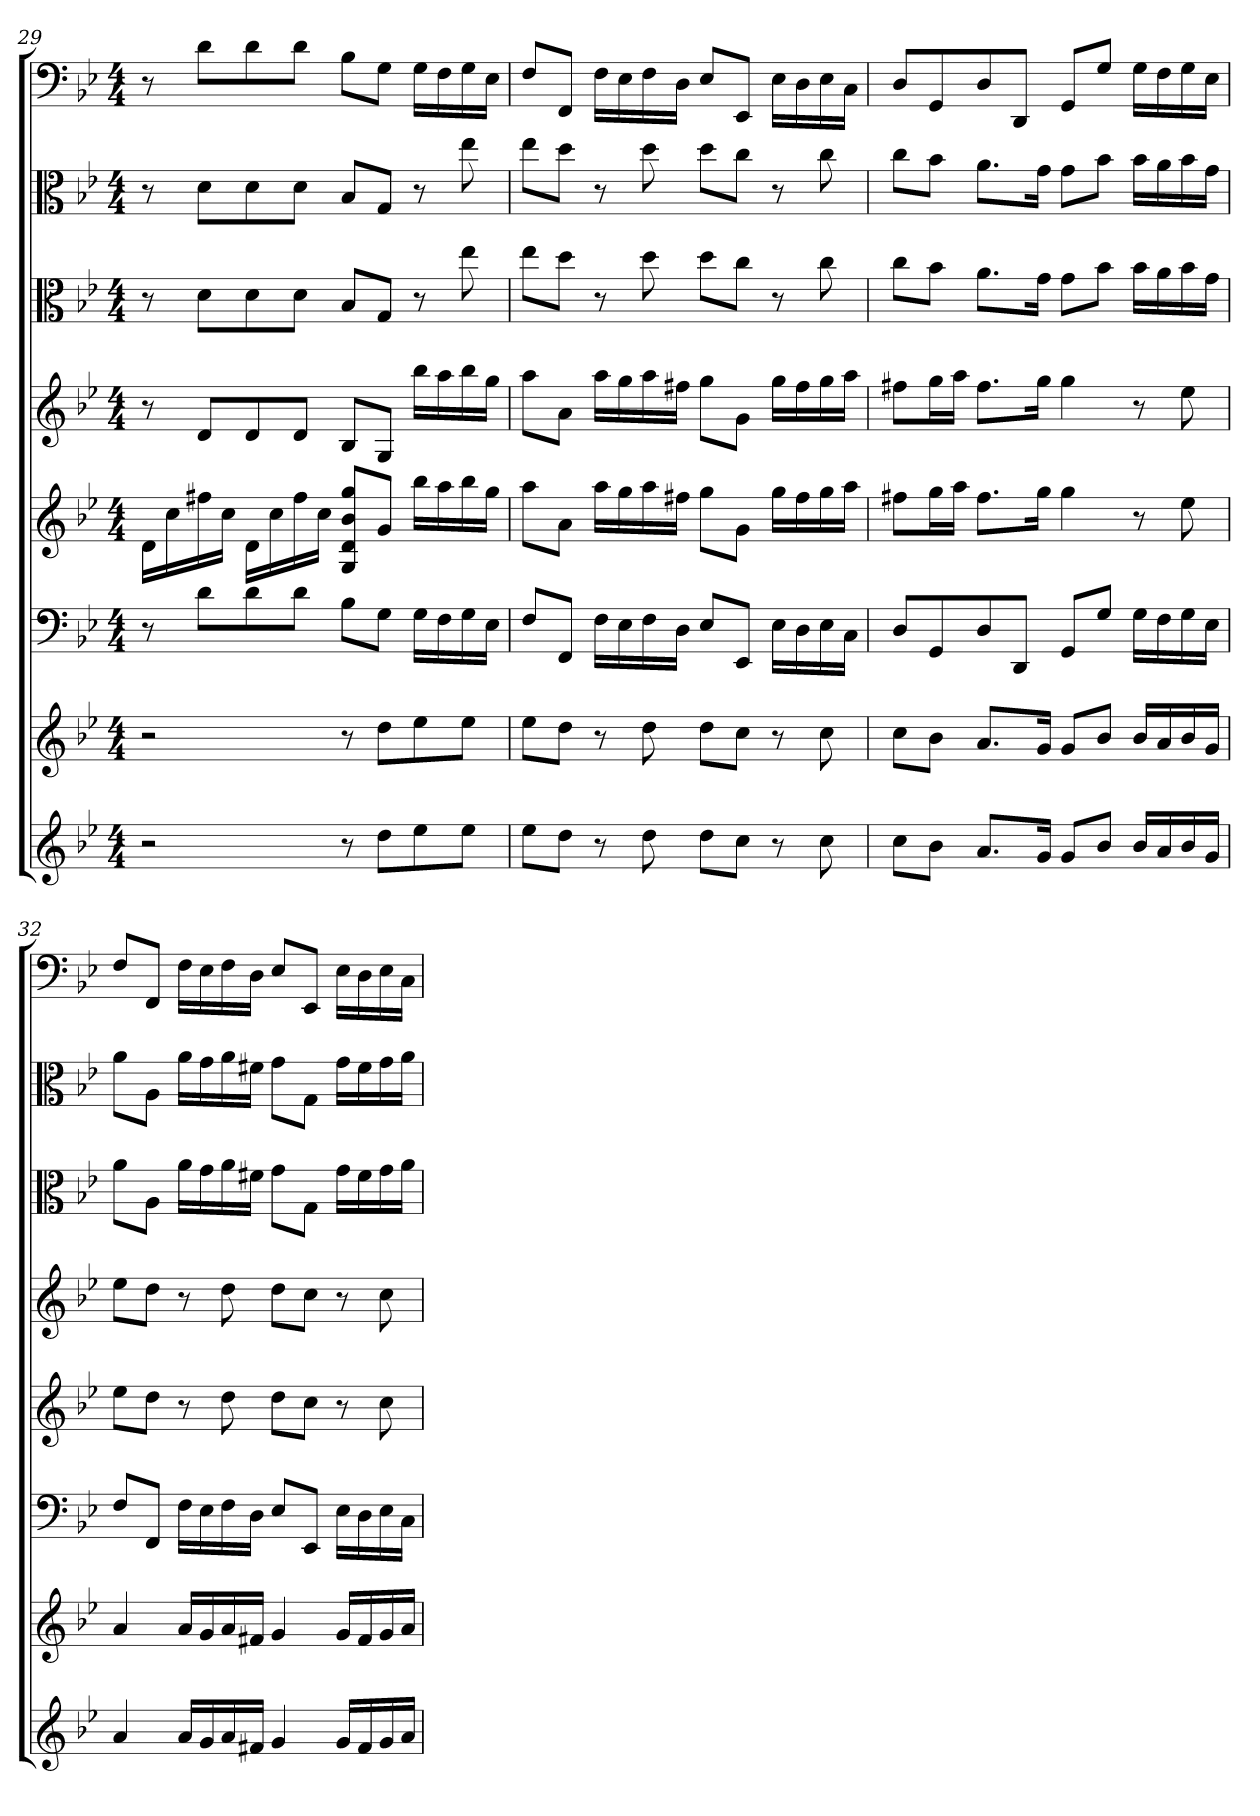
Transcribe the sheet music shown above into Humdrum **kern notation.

**kern	**kern	**kern	**kern	**kern	**kern	**kern	**kern
*part8	*part7	*part6	*part5	*part4	*part3	*part2	*part1
*staff8	*staff7	*staff6	*staff5	*staff4	*staff3	*staff2	*staff1
*clefG2	*clefG2	*clefF4	*clefG2	*clefG2	*clefC3	*clefC3	*clefF4
*k[b-e-]	*k[b-e-]	*k[b-e-]	*k[b-e-]	*k[b-e-]	*k[b-e-]	*k[b-e-]	*k[b-e-]
*B-:	*B-:	*B-:	*B-:	*B-:	*B-:	*B-:	*B-:
*M4/4	*M4/4	*M4/4	*M4/4	*M4/4	*M4/4	*M4/4	*M4/4
=29	=29	=29	=29	=29	=29	=29	=29
2r	2r	8r	16d\LL	8r	8r	8r	8r
.	.	.	16cc\	.	.	.	.
.	.	8d\L	16ff#X\	8d/L	8d\L	8d\L	8d\L
.	.	.	16cc\JJ	.	.	.	.
.	.	8d\	16d\LL	8d/	8d\	8d\	8d\
.	.	.	16cc\	.	.	.	.
.	.	8d\J	16ff#\	8d/J	8d\J	8d\J	8d\J
.	.	.	16cc\JJ	.	.	.	.
8r	8r	8B-\L	8G/ 8d/ 8b-/ 8gg/L	8B-/L	8B-/L	8B-/L	8B-\L
8dd\L	8dd\L	8G\J	8g/J	8G/J	8G/J	8G/J	8G\J
8ee-\	8ee-\	16G\LL	16bb-\LL	16bb-\LL	8r	8r	16G\LL
.	.	16F\	16aa\	16aa\	.	.	16F\
8ee-\J	8ee-\J	16G\	16bb-\	16bb-\	8ee-\	8ee-\	16G\
.	.	16E-\JJ	16gg\JJ	16gg\JJ	.	.	16E-\JJ
=30	=30	=30	=30	=30	=30	=30	=30
8ee-\L	8ee-\L	8F/L	8aa\L	8aa\L	8ee-\L	8ee-\L	8F/L
8dd\J	8dd\J	8FF/J	8a\J	8a\J	8dd\J	8dd\J	8FF/J
8r	8r	16F\LL	16aa\LL	16aa\LL	8r	8r	16F\LL
.	.	16E-\	16gg\	16gg\	.	.	16E-\
8dd\	8dd\	16F\	16aa\	16aa\	8dd\	8dd\	16F\
.	.	16D\JJ	16ff#X\JJ	16ff#X\JJ	.	.	16D\JJ
8dd\L	8dd\L	8E-/L	8gg\L	8gg\L	8dd\L	8dd\L	8E-/L
8cc\J	8cc\J	8EE-/J	8g\J	8g\J	8cc\J	8cc\J	8EE-/J
8r	8r	16E-\LL	16gg\LL	16gg\LL	8r	8r	16E-\LL
.	.	16D\	16ff#\	16ff#\	.	.	16D\
8cc\	8cc\	16E-\	16gg\	16gg\	8cc\	8cc\	16E-\
.	.	16C\JJ	16aa\JJ	16aa\JJ	.	.	16C\JJ
=31	=31	=31	=31	=31	=31	=31	=31
8cc\L	8cc\L	8D/L	8ff#X\L	8ff#X\L	8cc\L	8cc\L	8D/L
8b-\J	8b-\J	8GG/	16gg\L	16gg\L	8b-\J	8b-\J	8GG/
.	.	.	16aa\JJ	16aa\JJ	.	.	.
8.a/L	8.a/L	8D/	8.ff#\L	8.ff#\L	8.a\L	8.a\L	8D/
.	.	8DD/J	.	.	.	.	8DD/J
16g/Jk	16g/Jk	.	16gg\Jk	16gg\Jk	16g\Jk	16g\Jk	.
8g/L	8g/L	8GG/L	4gg\	4gg\	8g\L	8g\L	8GG/L
8b-/J	8b-/J	8G/J	.	.	8b-\J	8b-\J	8G/J
16b-/LL	16b-/LL	16G\LL	8r	8r	16b-\LL	16b-\LL	16G\LL
16a/	16a/	16F\	.	.	16a\	16a\	16F\
16b-/	16b-/	16G\	8ee-\	8ee-\	16b-\	16b-\	16G\
16g/JJ	16g/JJ	16E-\JJ	.	.	16g\JJ	16g\JJ	16E-\JJ
=32	=32	=32	=32	=32	=32	=32	=32
4a/	4a/	8F/L	8ee-\L	8ee-\L	8a\L	8a\L	8F/L
.	.	8FF/J	8dd\J	8dd\J	8A\J	8A\J	8FF/J
16a/LL	16a/LL	16F\LL	8r	8r	16a\LL	16a\LL	16F\LL
16g/	16g/	16E-\	.	.	16g\	16g\	16E-\
16a/	16a/	16F\	8dd\	8dd\	16a\	16a\	16F\
16f#X/JJ	16f#X/JJ	16D\JJ	.	.	16f#X\JJ	16f#X\JJ	16D\JJ
4g/	4g/	8E-/L	8dd\L	8dd\L	8g\L	8g\L	8E-/L
.	.	8EE-/J	8cc\J	8cc\J	8G\J	8G\J	8EE-/J
16g/LL	16g/LL	16E-\LL	8r	8r	16g\LL	16g\LL	16E-\LL
16f#/	16f#/	16D\	.	.	16f#\	16f#\	16D\
16g/	16g/	16E-\	8cc\	8cc\	16g\	16g\	16E-\
16a/JJ	16a/JJ	16C\JJ	.	.	16a\JJ	16a\JJ	16C\JJ
=	=	=	=	=	=	=	=
*-	*-	*-	*-	*-	*-	*-	*-
